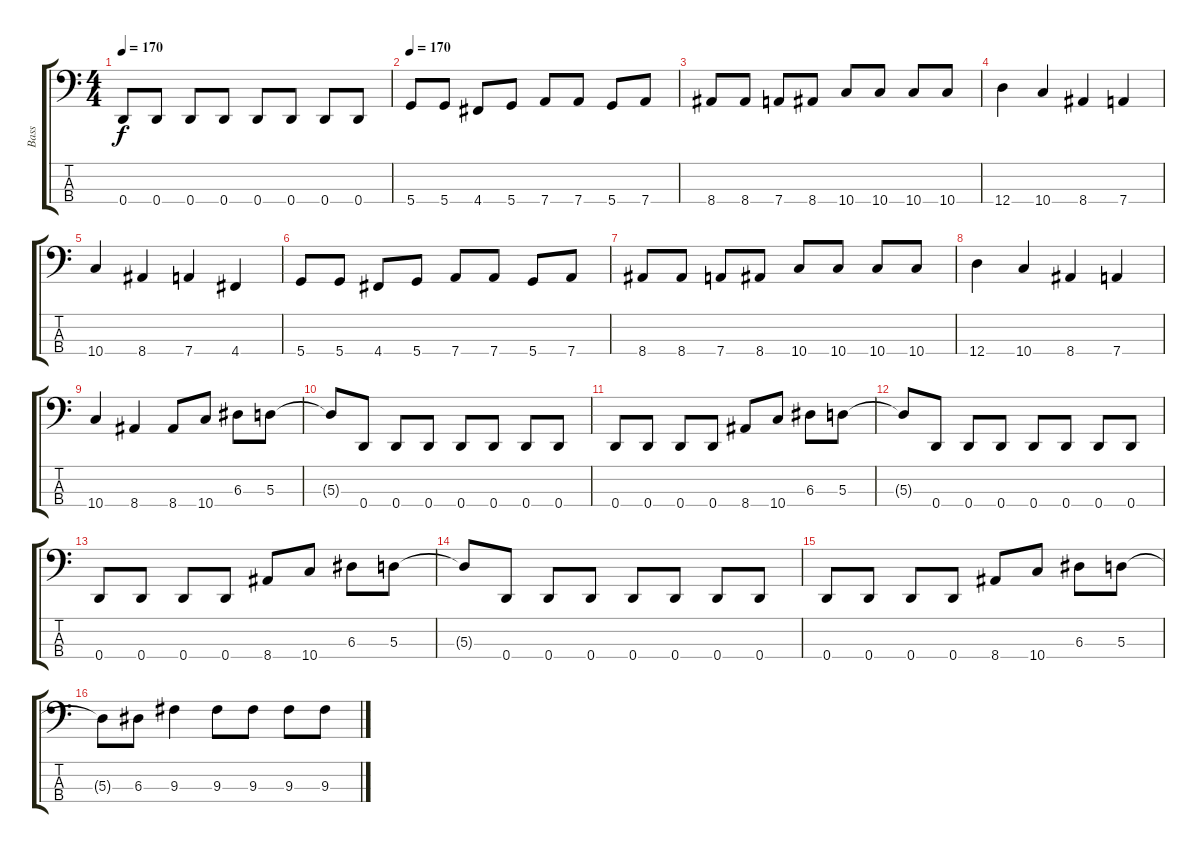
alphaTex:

\track ("Bass" "Bass") {instrument electricbassfinger}
\staff {score tabs}
\tuning (G2 D2 A1 D1) {hide}
\ts (4 4)
\tempo 170
\clef f4
\ks c
0.4.8{dy f} 0.4.8 0.4.8 0.4.8 0.4.8 0.4.8 0.4.8 0.4.8 |
\tempo 170
5.4.8 5.4.8 4.4.8 5.4.8 7.4.8 7.4.8 5.4.8 7.4.8 |
8.4.8 8.4.8 7.4.8 8.4.8 10.4.8 10.4.8 10.4.8 10.4.8 |
12.4.4 10.4.4 8.4.4 7.4.4 |
10.4.4 8.4.4 7.4.4 4.4.4 |
5.4.8 5.4.8 4.4.8 5.4.8 7.4.8 7.4.8 5.4.8 7.4.8 |
8.4.8 8.4.8 7.4.8 8.4.8 10.4.8 10.4.8 10.4.8 10.4.8 |
12.4.4 10.4.4 8.4.4 7.4.4 |
10.4.4 8.4.4 8.4.8 10.4.8 6.3.8 5.3.8 |
5.3{t}.8 0.4.8 0.4.8 0.4.8 0.4.8 0.4.8 0.4.8 0.4.8 |
0.4.8 0.4.8 0.4.8 0.4.8 8.4.8 10.4.8 6.3.8 5.3.8 |
5.3{t}.8 0.4.8 0.4.8 0.4.8 0.4.8 0.4.8 0.4.8 0.4.8 |
0.4.8 0.4.8 0.4.8 0.4.8 8.4.8 10.4.8 6.3.8 5.3.8 |
5.3{t}.8 0.4.8 0.4.8 0.4.8 0.4.8 0.4.8 0.4.8 0.4.8 |
0.4.8 0.4.8 0.4.8 0.4.8 8.4.8 10.4.8 6.3.8 5.3.8 |
5.3{t}.8 6.3.8 9.3.4 9.3.8 9.3.8 9.3.8 9.3.8
